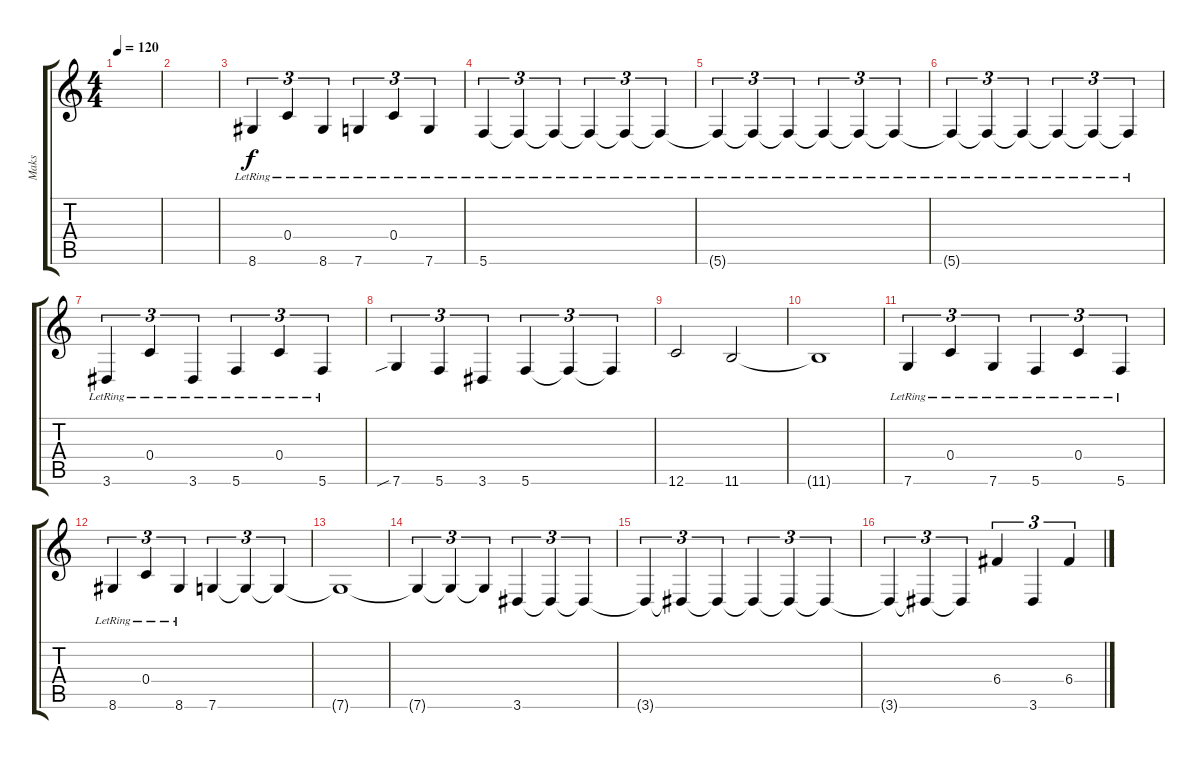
\track ("Maks" "Maks") {instrument distortionguitar}
\staff {score tabs}
\tuning (D4 A3 F3 C3 G2 C2) {hide}
\ts (4 4)
\tempo 120
\clef g2
\ks c
|
|
8.6{lr}.4{tu (3 2)} 0.4{lr}.4{tu (3 2)} 8.6{lr}.4{tu (3 2)} 7.6{lr}.4{tu (3 2)} 0.4{lr}.4{tu (3 2)} 7.6{lr}.4{tu (3 2)} |
5.6{lr}.4{tu (3 2)} 5.6{lr t}.4{tu (3 2)} 5.6{lr t}.4{tu (3 2)} 5.6{lr t}.4{tu (3 2)} 5.6{lr t}.4{tu (3 2)} 5.6{lr t}.4{tu (3 2)} |
5.6{lr t}.4{tu (3 2)} 5.6{lr t}.4{tu (3 2)} 5.6{lr t}.4{tu (3 2)} 5.6{lr t}.4{tu (3 2)} 5.6{lr t}.4{tu (3 2)} 5.6{lr t}.4{tu (3 2)} |
5.6{lr t}.4{tu (3 2)} 5.6{lr t}.4{tu (3 2)} 5.6{lr t}.4{tu (3 2)} 5.6{lr t}.4{tu (3 2)} 5.6{lr t}.4{tu (3 2)} 5.6{lr t}.4{tu (3 2)} |
3.6{lr}.4{tu (3 2)} 0.4{lr}.4{tu (3 2)} 3.6{lr}.4{tu (3 2)} 5.6{lr}.4{tu (3 2)} 0.4{lr}.4{tu (3 2)} 5.6{lr}.4{tu (3 2)} |
7.6{sib}.4{tu (3 2)} 5.6.4{tu (3 2)} 3.6.4{tu (3 2)} 5.6.4{tu (3 2)} 5.6{t}.4{tu (3 2)} 5.6{t}.4{tu (3 2)} |
12.6.2 11.6.2 |
11.6{t}.1 |
7.6{lr}.4{tu (3 2)} 0.4{lr}.4{tu (3 2)} 7.6{lr}.4{tu (3 2)} 5.6{lr}.4{tu (3 2)} 0.4{lr}.4{tu (3 2)} 5.6{lr}.4{tu (3 2)} |
8.6{lr}.4{tu (3 2)} 0.4{lr}.4{tu (3 2)} 8.6{lr}.4{tu (3 2)} 7.6.4{tu (3 2)} 7.6{t}.4{tu (3 2)} 7.6{t}.4{tu (3 2)} |
7.6{t}.1 |
7.6{t}.4{tu (3 2)} 7.6{t}.4{tu (3 2)} 7.6{t}.4{tu (3 2)} 3.6.4{tu (3 2)} 3.6{t}.4{tu (3 2)} 3.6{t}.4{tu (3 2)} |
3.6{t}.4{tu (3 2)} 3.6{t}.4{tu (3 2)} 3.6{t}.4{tu (3 2)} 3.6{t}.4{tu (3 2)} 3.6{t}.4{tu (3 2)} 3.6{t}.4{tu (3 2)} |
3.6{t}.4{tu (3 2)} 3.6{t}.4{tu (3 2)} 3.6{t}.4{tu (3 2)} 6.4.4{tu (3 2)} 3.6.4{tu (3 2)} 6.4.4{tu (3 2)}
